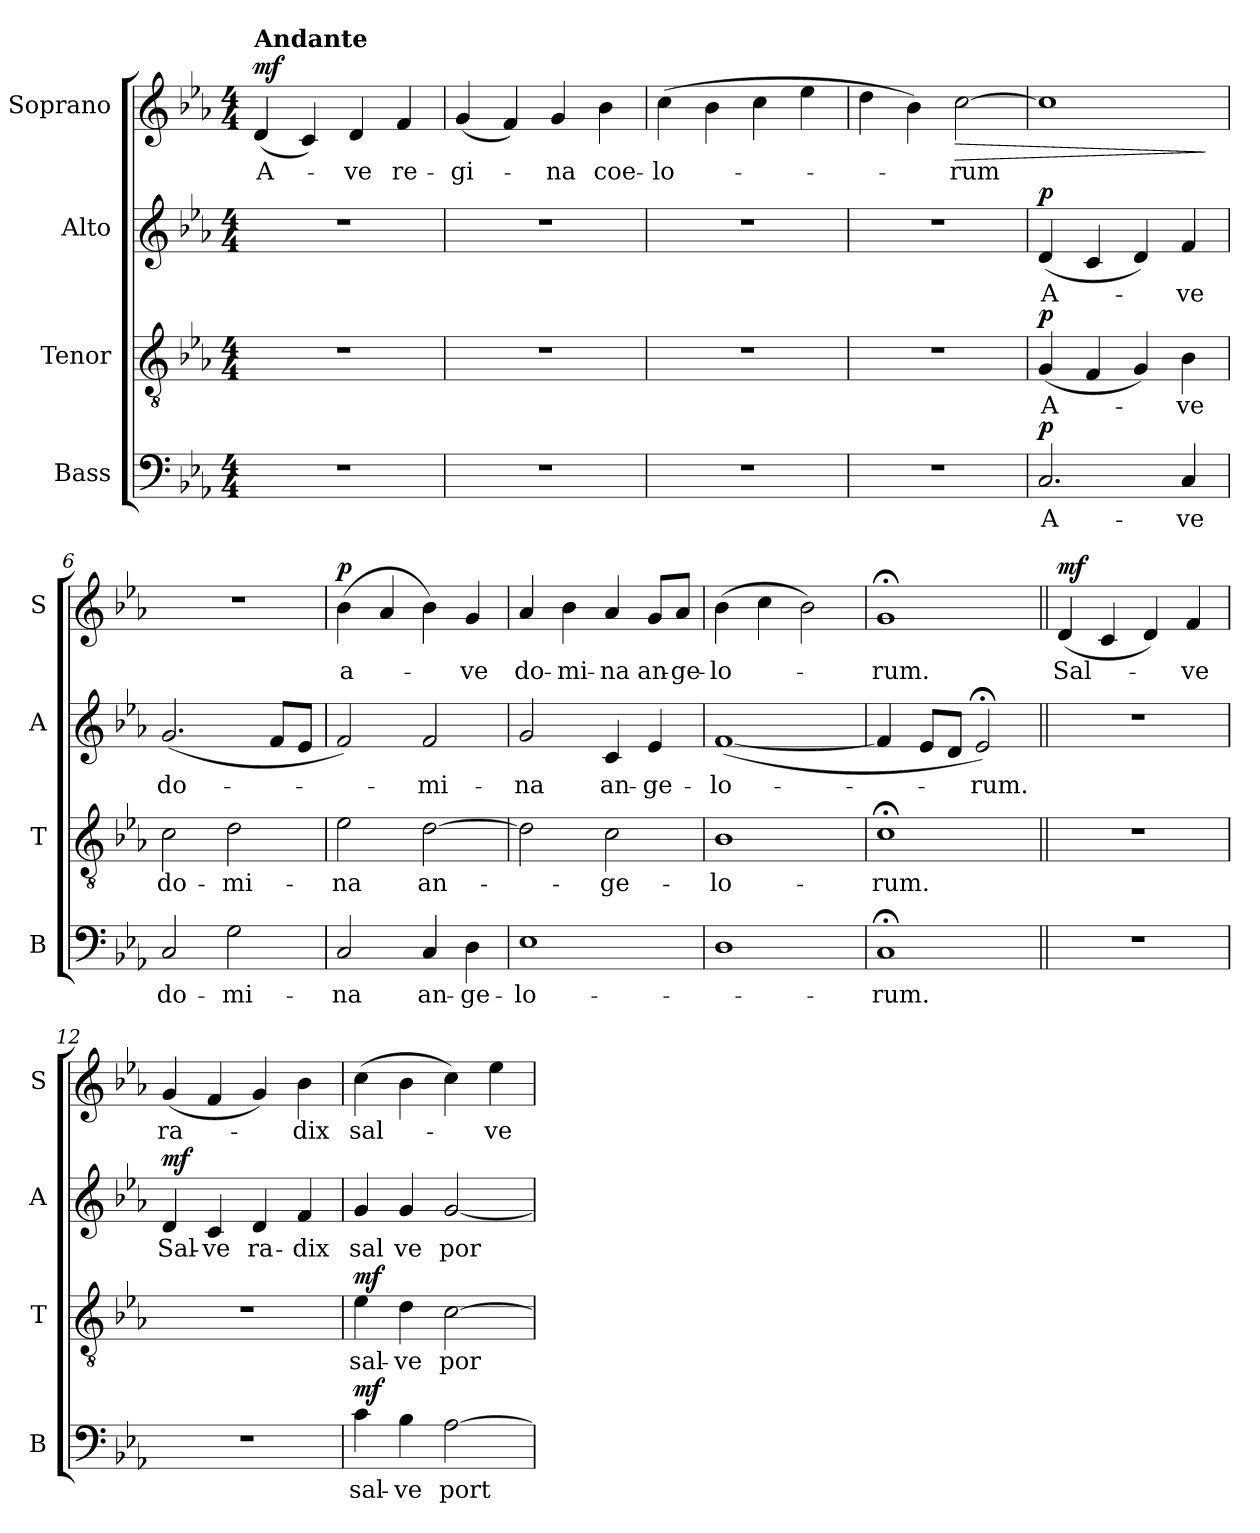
**kern	**text	**dynam	**kern	**text	**dynam	**kern	**text	**dynam	**kern	**text	**dynam
*part4	*part4	*part4	*part3	*part3	*part3	*part2	*part2	*part2	*part1	*part1	*part1
*staff4	*staff4	*staff4	*staff3	*staff3	*staff3	*staff2	*staff2	*staff2	*staff1	*staff1	*staff1
*I"Bass	*	*	*I"Tenor	*	*	*I"Alto	*	*	*I"Soprano	*	*
*I'B	*	*	*I'T	*	*	*I'A	*	*	*I'S	*	*
*clefF4	*	*	*clefGv2	*	*	*clefG2	*	*	*clefG2	*	*
*k[b-e-a-]	*	*	*k[b-e-a-]	*	*	*k[b-e-a-]	*	*	*k[b-e-a-]	*	*
*E-:	*	*	*E-:	*	*	*E-:	*	*	*E-:	*	*
*M4/4	*	*	*M4/4	*	*	*M4/4	*	*	*M4/4	*	*
*MM90	*	*	*MM90	*	*	*MM90	*	*	*MM90	*	*
=1	=1	=1	=1	=1	=1	=1	=1	=1	=1	=1	=1
!	!	!	!	!	!	!	!	!	!LO:TX:a:B:t=Andante	!	!
!	!	!	!	!	!	!	!	!	!	!LO:LY:b	!LO:DY:b
1r	.	.	1r	.	.	1r	.	.	(<4d/	A-	mf
.	.	.	.	.	.	.	.	.	4c/)	.	.
!	!	!	!	!	!	!	!	!	!	!LO:LY:b	!
.	.	.	.	.	.	.	.	.	4d/	-ve	.
!	!	!	!	!	!	!	!	!	!	!LO:LY:b	!
.	.	.	.	.	.	.	.	.	4f/	re-	.
=2	=2	=2	=2	=2	=2	=2	=2	=2	=2	=2	=2
!	!	!	!	!	!	!	!	!	!	!LO:LY:b	!
1r	.	.	1r	.	.	1r	.	.	(<4g/	-gi-	.
.	.	.	.	.	.	.	.	.	4f/)	.	.
!	!	!	!	!	!	!	!	!	!	!LO:LY:b	!
.	.	.	.	.	.	.	.	.	4g/	-na	.
!	!	!	!	!	!	!	!	!	!	!LO:LY:b	!
.	.	.	.	.	.	.	.	.	4b-\	coe-	.
=3	=3	=3	=3	=3	=3	=3	=3	=3	=3	=3	=3
!	!	!	!	!	!	!	!	!	!	!LO:LY:b	!
1r	.	.	1r	.	.	1r	.	.	(>4cc\	-lo-	.
.	.	.	.	.	.	.	.	.	4b-\	.	.
.	.	.	.	.	.	.	.	.	4cc\	.	.
.	.	.	.	.	.	.	.	.	4ee-\	.	.
=4	=4	=4	=4	=4	=4	=4	=4	=4	=4	=4	=4
1r	.	.	1r	.	.	1r	.	.	4dd\	.	.
.	.	.	.	.	.	.	.	.	4b-\)	.	.
!	!	!	!	!	!	!	!	!	!	!LO:LY:b	!LO:HP:b
.	.	.	.	.	.	.	.	.	[2cc\	-rum	>
=5	=5	=5	=5	=5	=5	=5	=5	=5	=5	=5	=5
!	!LO:LY:b	!LO:DY:b	!	!LO:LY:b	!LO:DY:b	!	!LO:LY:b	!LO:DY:b	!	!	!
2.C/	A-	p	(<4G/	A-	p	(<4d/	A-	p	1cc]	.	.
.	.	.	4F/	.	.	4c/	.	.	.	.	.
.	.	.	4G/)	.	.	4d/)	.	.	.	.	.
!	!LO:LY:b	!	!	!LO:LY:b	!	!	!LO:LY:b	!	!	!	!
4C/	-ve	.	4B-\	-ve	.	4f/	-ve	.	.	.	.
.	.	.	.	.	.	.	.	.	.	.	]
=6	=6	=6	=6	=6	=6	=6	=6	=6	=6	=6	=6
!	!LO:LY:b	!	!	!LO:LY:b	!	!	!LO:LY:b	!	!	!	!
2C/	do-	.	2c\	do-	.	(<2.g/	do-	.	1r	.	.
!	!LO:LY:b	!	!	!LO:LY:b	!	!	!	!	!	!	!
2G\	-mi-	.	2d\	-mi-	.	.	.	.	.	.	.
.	.	.	.	.	.	8f/L	.	.	.	.	.
.	.	.	.	.	.	8e-/J	.	.	.	.	.
!!LO:LB:g=z
=7	=7	=7	=7	=7	=7	=7	=7	=7	=7	=7	=7
!	!LO:LY:b	!	!	!LO:LY:b	!	!	!	!	!	!LO:LY:b	!LO:DY:b
2C/	-na	.	2e-\	-na	.	2f/)	.	.	(>4b-\	a-	p
.	.	.	.	.	.	.	.	.	4a-/	.	.
!	!LO:LY:b	!	!	!LO:LY:b	!	!	!LO:LY:b	!	!	!	!
4C/	an-	.	[2d\	an-	.	2f/	-mi-	.	4b-\)	.	.
!	!LO:LY:b	!	!	!	!	!	!	!	!	!LO:LY:b	!
4D\	-ge-	.	.	.	.	.	.	.	4g/	-ve	.
=8	=8	=8	=8	=8	=8	=8	=8	=8	=8	=8	=8
!	!LO:LY:b	!	!	!	!	!	!LO:LY:b	!	!	!LO:LY:b	!
1E-	-lo-	.	2d\]	.	.	2g/	-na	.	4a-/	do-	.
!	!	!	!	!	!	!	!	!	!	!LO:LY:b	!
.	.	.	.	.	.	.	.	.	4b-\	-mi-	.
!	!	!	!	!LO:LY:b	!	!	!LO:LY:b	!	!	!LO:LY:b	!
.	.	.	2c\	-ge-	.	4c/	an-	.	4a-/	-na	.
!	!	!	!	!	!	!	!LO:LY:b	!	!	!LO:LY:b	!
.	.	.	.	.	.	4e-/	-ge-	.	8g/L	an-	.
!	!	!	!	!	!	!	!	!	!	!LO:LY:b	!
.	.	.	.	.	.	.	.	.	8a-/J	-ge-	.
=9	=9	=9	=9	=9	=9	=9	=9	=9	=9	=9	=9
!	!	!	!	!LO:LY:b	!	!	!LO:LY:b	!	!	!LO:LY:b	!
1D	.	.	1B-	-lo-	.	(<[1f	-lo-	.	(>4b-\	-lo-	.
.	.	.	.	.	.	.	.	.	4cc\	.	.
.	.	.	.	.	.	.	.	.	2b-\)	.	.
=10	=10	=10	=10	=10	=10	=10	=10	=10	=10	=10	=10
!	!LO:LY:b	!	!	!LO:LY:b	!	!	!	!	!	!LO:LY:b	!
1C;<	-rum.	.	1c;<	-rum.	.	4f/]	.	.	1g;<	-rum.	.
.	.	.	.	.	.	8e-/L	.	.	.	.	.
.	.	.	.	.	.	8d/J	.	.	.	.	.
!	!	!	!	!	!	!	!LO:LY:b	!	!	!	!
.	.	.	.	.	.	2e-;</)	-rum.	.	.	.	.
=11||	=11||	=11||	=11||	=11||	=11||	=11||	=11||	=11||	=11||	=11||	=11||
!	!	!	!	!	!	!	!	!	!	!LO:LY:b	!LO:DY:b
1r	.	.	1r	.	.	1r	.	.	(<4d/	Sal-	mf
.	.	.	.	.	.	.	.	.	4c/	.	.
.	.	.	.	.	.	.	.	.	4d/)	.	.
!	!	!	!	!	!	!	!	!	!	!LO:LY:b	!
.	.	.	.	.	.	.	.	.	4f/	-ve	.
=12	=12	=12	=12	=12	=12	=12	=12	=12	=12	=12	=12
!	!	!	!	!	!	!	!LO:LY:b	!LO:DY:b	!	!LO:LY:b	!
1r	.	.	1r	.	.	4d/	Sal-	mf	(<4g/	ra-	.
!	!	!	!	!	!	!	!LO:LY:b	!	!	!	!
.	.	.	.	.	.	4c/	-ve	.	4f/	.	.
!	!	!	!	!	!	!	!LO:LY:b	!	!	!	!
.	.	.	.	.	.	4d/	ra-	.	4g/)	.	.
!	!	!	!	!	!	!	!LO:LY:b	!	!	!LO:LY:b	!
.	.	.	.	.	.	4f/	-dix	.	4b-\	-dix	.
!!LO:LB:g=z
=13	=13	=13	=13	=13	=13	=13	=13	=13	=13	=13	=13
!	!LO:LY:b	!LO:DY:b	!	!LO:LY:b	!LO:DY:b	!	!LO:LY:b	!	!	!LO:LY:b	!
4c\	sal-	mf	4e-\	sal-	mf	4g/	sal	.	(>4cc\	sal-	.
!	!LO:LY:b	!	!	!LO:LY:b	!	!	!LO:LY:b	!	!	!	!
4B-\	-ve	.	4d\	-ve	.	4g/	ve	.	4b-\	.	.
!	!LO:LY:b	!	!	!LO:LY:b	!	!	!LO:LY:b	!	!	!	!
[2A-\	port-	.	[2c\	por-	.	[2g/	por-	.	4cc\)	.	.
!	!	!	!	!	!	!	!	!	!	!LO:LY:b	!
.	.	.	.	.	.	.	.	.	4ee-\	-ve	.
=	=	=	=	=	=	=	=	=	=	=	=
*-	*-	*-	*-	*-	*-	*-	*-	*-	*-	*-	*-
